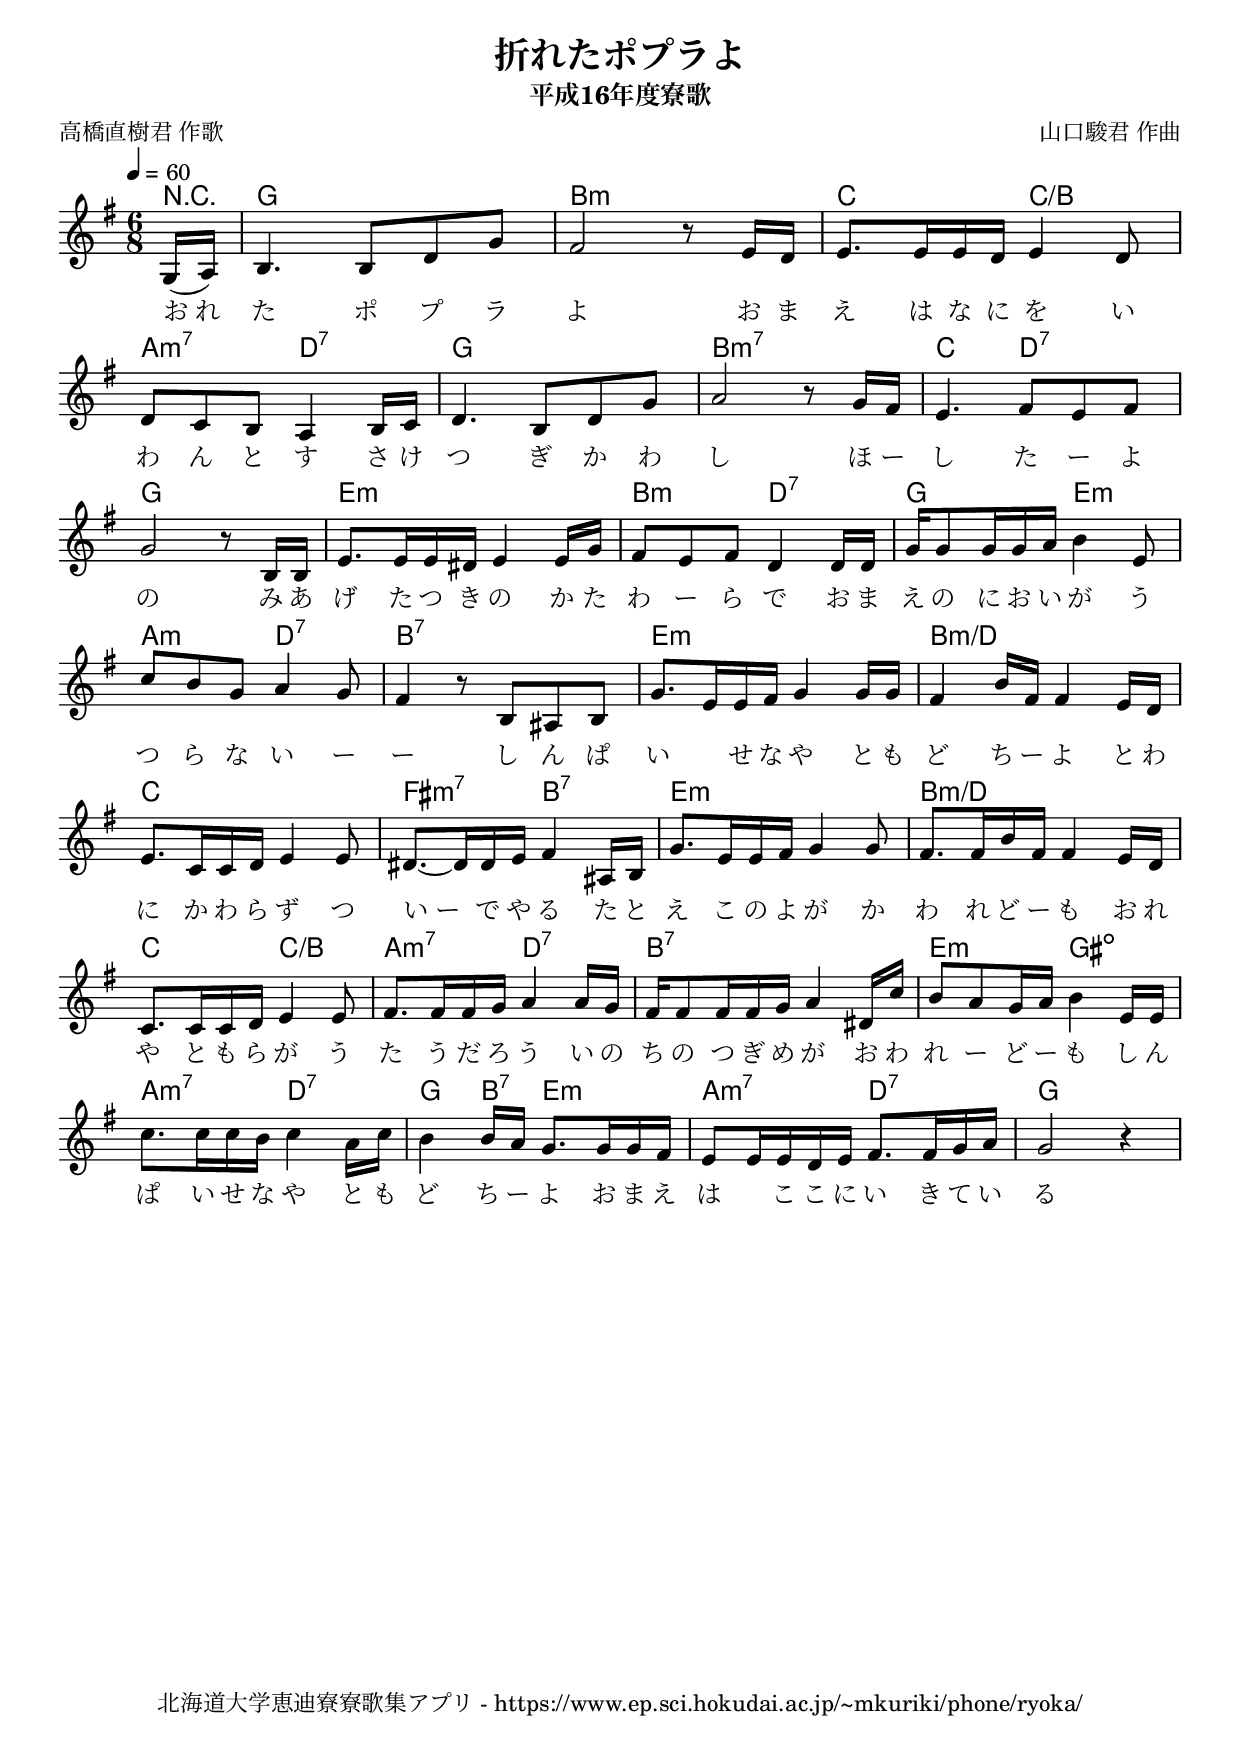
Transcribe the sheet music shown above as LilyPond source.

\version "2.18.2"

\paper {indent = 0}

\header {
  title = "折れたポプラよ"
  subtitle = "平成16年度寮歌"
  composer = "山口駿君 作曲"
  poet = "高橋直樹君 作歌"
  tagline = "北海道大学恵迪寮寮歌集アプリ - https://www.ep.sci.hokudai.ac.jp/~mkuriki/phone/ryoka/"
}


melody = \relative c'{
  %\autoBeamOff
  \numericTimeSignature
  \override BreathingSign.text = \markup { \musicglyph #"scripts.upedaltoe" } % ブレスの記号指定
  \key g \major
  \tempo 4 = 60
  \time 6/8
  \partial 8 g16( a) | 
  b4. b8[ d g] | 
  fis2 r8 e16[ d] | 
  e8.[ e16 e d] e4 d8 | \break
  d[ c b] a4 b16[ c] | 
  d4. b8[ d g] | 
  a2 r8 g16[ fis] | 
  e4. fis8[ e fis] | \break
  g2 r8 b,16[ b] | 
  e8.[ e16 e dis] e4 e16[ g] | 
  fis8[ e fis] d4 d16[ d] | 
  g16[ g8 g16 g a] b4 e,8 | \break
  c'8[ b g] a4 g8 | 
  fis4 r8 b,8[ ais b] | 
  g'8.[ e16 e fis] g4 g16[ g] | 
  fis4 b16[ fis] fis4 e16[ d] | \break
  e8.[ c16 c d] e4 e8 | 
  dis8.~[ dis16 dis e] fis4 ais,16[ b] | 
  g'8.[ e16 e fis] g4 g8 | 
  fis8.[ fis16 b fis] fis4 e16[ d] | \break
  c8.[ c16 c d] e4 e8 | 
  fis8.[ fis16 fis g] a4 a16[ g] | 
  fis16[ fis8 fis16 fis g] a4 dis,16[ c'] | 
  b8[ a g16 a] b4 e,16[ e] | \break
  c'8.[ c16 c b] c4 a16[ c] | 
  b4 b16[ a] g8.[ g16 g fis] | 
  e8[ e16 e d e] fis8.[ fis16 g a] | 
  g2 r4 | 
}

text = \lyricmode{
  お_れ | 
  た ポ プ ラ | 
  よ お ま | 
  え は な に を い | 
  わ ん と す さ け | 
  つ ぎ か わ | 
  し ほ ー | 
  し た ー よ | 
  の み あ | 
  げ た つ き の か た | 
  わ ー ら で お ま | 
  え の に お い が う つ ら な い ー ー
  し ん ぱ い 　 せ な や と も ど ち ー よ 
  と わ に か わ ら ず つ い_ー で や る 
  た と え こ の よ が か わ れ ど ー も 
  お れ や と も ら が う た う だ ろ う 
  い の ち の つ ぎ め が お わ れ ー ど ー も 
  し ん ぱ い せ な や と も ど ち ー よ 
  お ま え は 　 こ こ に い き て い る 
}

harmony = \chordmode{
  r8 g2. b:m c4. c:/b 
  a4.:m7 d:7 g2. b:m7 c4. d:7 
  g2. e:m b4.:m d:7 g e:m 
  a:m d:7 b2.:7 e:m b2.:m/d 
  c2. fis4.:m7 b:7 e2.:m b2.:m/d 
  c4. c:/b a4.:m7 d:7 b2.:7 e4.:m gis:dim
  a:m7 d:7 g4 b8:7 e4.:m a:m7 d:7 g2
}

\score{
  <<
    % ギターコード
    \new ChordNames \with {midiInstrument = #"acoustic guitar (nylon)"}{
      \set chordChanges = ##t
      \harmony
    }
    
    % メロディーライン
    \new Voice = "one"{\melody}
    % 歌詞
    \new Lyrics \lyricsto "one" \text
    % 太鼓
    %\new DrumStaff \with{
    %   \remove "Time_signature_engraver"
    %   drumStyleTable = #percussion-style
    %   \override StaffSymbol.line-count = #1
    %   \hide Stem
    % }
    % \drum
  >>
  
\midi {}
\layout {
  \context {
    \Score
    \remove "Bar_number_engraver"
  }
}
}
